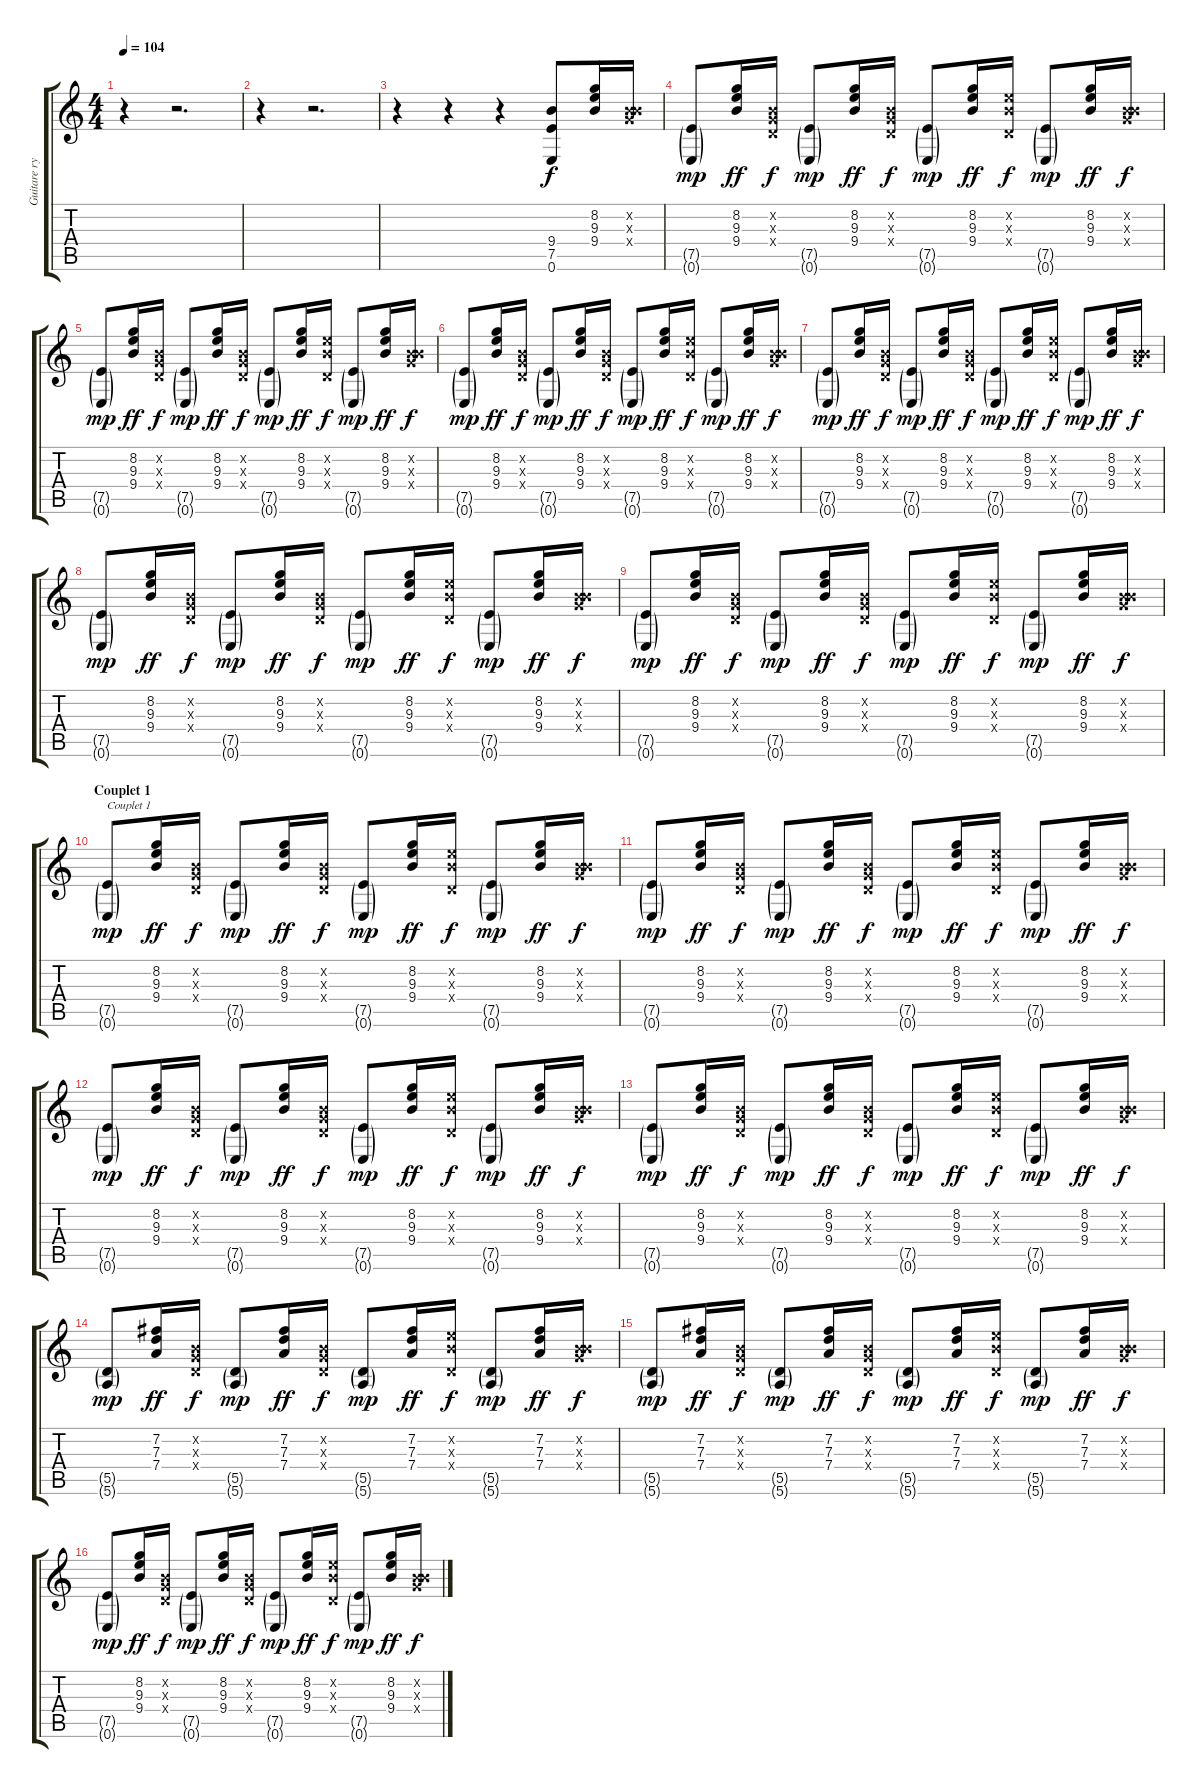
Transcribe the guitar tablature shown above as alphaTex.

\track ("Guitare ryhtmique" "Guitare ry") {instrument acousticguitarnylon}
\staff {score tabs}
\tuning (E4 B3 G3 D3 A2 E2) {hide}
\ts (4 4)
\tempo 104
\clef g2
\ks c
r.4{dy f instrument acousticguitarnylon} r.2{d} |
r.4 r.2{d} |
r.4 r.4 r.4 (9.4 7.5 0.6).8 (8.2 9.3 9.4).16 (0.2{x} 0.3{x} 9.4{x}).16 |
(7.5{g} 0.6{g}).8{dy mp} (8.2 9.3 9.4).16{dy ff} (0.2{x} 0.3{x} 0.4{x}).16{dy f} (7.5{g} 0.6{g}).8{dy mp} (8.2 9.3 9.4).16{dy ff} (0.2{x} 0.3{x} 0.4{x}).16{dy f} (7.5{g} 0.6{g}).8{dy mp} (8.2 9.3 9.4).16{dy ff} (0.2{x} 9.3{x} 0.4{x}).16{dy f} (7.5{g} 0.6{g}).8{dy mp} (8.2 9.3 9.4).16{dy ff} (0.2{x} 0.3{x} 9.4{x}).16{dy f} |
(7.5{g} 0.6{g}).8{dy mp} (8.2 9.3 9.4).16{dy ff} (0.2{x} 0.3{x} 0.4{x}).16{dy f} (7.5{g} 0.6{g}).8{dy mp} (8.2 9.3 9.4).16{dy ff} (0.2{x} 0.3{x} 0.4{x}).16{dy f} (7.5{g} 0.6{g}).8{dy mp} (8.2 9.3 9.4).16{dy ff} (0.2{x} 9.3{x} 0.4{x}).16{dy f} (7.5{g} 0.6{g}).8{dy mp} (8.2 9.3 9.4).16{dy ff} (0.2{x} 0.3{x} 9.4{x}).16{dy f} |
(7.5{g} 0.6{g}).8{dy mp} (8.2 9.3 9.4).16{dy ff} (0.2{x} 0.3{x} 0.4{x}).16{dy f} (7.5{g} 0.6{g}).8{dy mp} (8.2 9.3 9.4).16{dy ff} (0.2{x} 0.3{x} 0.4{x}).16{dy f} (7.5{g} 0.6{g}).8{dy mp} (8.2 9.3 9.4).16{dy ff} (0.2{x} 9.3{x} 0.4{x}).16{dy f} (7.5{g} 0.6{g}).8{dy mp} (8.2 9.3 9.4).16{dy ff} (0.2{x} 0.3{x} 9.4{x}).16{dy f} |
(7.5{g} 0.6{g}).8{dy mp} (8.2 9.3 9.4).16{dy ff} (0.2{x} 0.3{x} 0.4{x}).16{dy f} (7.5{g} 0.6{g}).8{dy mp} (8.2 9.3 9.4).16{dy ff} (0.2{x} 0.3{x} 0.4{x}).16{dy f} (7.5{g} 0.6{g}).8{dy mp} (8.2 9.3 9.4).16{dy ff} (0.2{x} 9.3{x} 0.4{x}).16{dy f} (7.5{g} 0.6{g}).8{dy mp} (8.2 9.3 9.4).16{dy ff} (0.2{x} 0.3{x} 9.4{x}).16{dy f} |
(7.5{g} 0.6{g}).8{dy mp} (8.2 9.3 9.4).16{dy ff} (0.2{x} 0.3{x} 0.4{x}).16{dy f} (7.5{g} 0.6{g}).8{dy mp} (8.2 9.3 9.4).16{dy ff} (0.2{x} 0.3{x} 0.4{x}).16{dy f} (7.5{g} 0.6{g}).8{dy mp} (8.2 9.3 9.4).16{dy ff} (0.2{x} 9.3{x} 0.4{x}).16{dy f} (7.5{g} 0.6{g}).8{dy mp} (8.2 9.3 9.4).16{dy ff} (0.2{x} 0.3{x} 9.4{x}).16{dy f} |
(7.5{g} 0.6{g}).8{dy mp} (8.2 9.3 9.4).16{dy ff} (0.2{x} 0.3{x} 0.4{x}).16{dy f} (7.5{g} 0.6{g}).8{dy mp} (8.2 9.3 9.4).16{dy ff} (0.2{x} 0.3{x} 0.4{x}).16{dy f} (7.5{g} 0.6{g}).8{dy mp} (8.2 9.3 9.4).16{dy ff} (0.2{x} 9.3{x} 0.4{x}).16{dy f} (7.5{g} 0.6{g}).8{dy mp} (8.2 9.3 9.4).16{dy ff} (0.2{x} 0.3{x} 9.4{x}).16{dy f} |
\section ("" "Couplet 1")
(7.5{g} 0.6{g}).8{txt "Couplet 1" dy mp} (8.2 9.3 9.4).16{dy ff} (0.2{x} 0.3{x} 0.4{x}).16{dy f} (7.5{g} 0.6{g}).8{dy mp} (8.2 9.3 9.4).16{dy ff} (0.2{x} 0.3{x} 0.4{x}).16{dy f} (7.5{g} 0.6{g}).8{dy mp} (8.2 9.3 9.4).16{dy ff} (0.2{x} 9.3{x} 0.4{x}).16{dy f} (7.5{g} 0.6{g}).8{dy mp} (8.2 9.3 9.4).16{dy ff} (0.2{x} 0.3{x} 9.4{x}).16{dy f} |
(7.5{g} 0.6{g}).8{dy mp} (8.2 9.3 9.4).16{dy ff} (0.2{x} 0.3{x} 0.4{x}).16{dy f} (7.5{g} 0.6{g}).8{dy mp} (8.2 9.3 9.4).16{dy ff} (0.2{x} 0.3{x} 0.4{x}).16{dy f} (7.5{g} 0.6{g}).8{dy mp} (8.2 9.3 9.4).16{dy ff} (0.2{x} 9.3{x} 0.4{x}).16{dy f} (7.5{g} 0.6{g}).8{dy mp} (8.2 9.3 9.4).16{dy ff} (0.2{x} 0.3{x} 9.4{x}).16{dy f} |
(7.5{g} 0.6{g}).8{dy mp} (8.2 9.3 9.4).16{dy ff} (0.2{x} 0.3{x} 0.4{x}).16{dy f} (7.5{g} 0.6{g}).8{dy mp} (8.2 9.3 9.4).16{dy ff} (0.2{x} 0.3{x} 0.4{x}).16{dy f} (7.5{g} 0.6{g}).8{dy mp} (8.2 9.3 9.4).16{dy ff} (0.2{x} 9.3{x} 0.4{x}).16{dy f} (7.5{g} 0.6{g}).8{dy mp} (8.2 9.3 9.4).16{dy ff} (0.2{x} 0.3{x} 9.4{x}).16{dy f} |
(7.5{g} 0.6{g}).8{dy mp} (8.2 9.3 9.4).16{dy ff} (0.2{x} 0.3{x} 0.4{x}).16{dy f} (7.5{g} 0.6{g}).8{dy mp} (8.2 9.3 9.4).16{dy ff} (0.2{x} 0.3{x} 0.4{x}).16{dy f} (7.5{g} 0.6{g}).8{dy mp} (8.2 9.3 9.4).16{dy ff} (0.2{x} 9.3{x} 0.4{x}).16{dy f} (7.5{g} 0.6{g}).8{dy mp} (8.2 9.3 9.4).16{dy ff} (0.2{x} 0.3{x} 9.4{x}).16{dy f} |
(5.5{g} 5.6{g}).8{dy mp} (7.2 7.3 7.4).16{dy ff} (0.2{x} 0.3{x} 0.4{x}).16{dy f} (5.5{g} 5.6{g}).8{dy mp} (7.2 7.3 7.4).16{dy ff} (0.2{x} 0.3{x} 0.4{x}).16{dy f} (5.5{g} 5.6{g}).8{dy mp} (7.2 7.3 7.4).16{dy ff} (0.2{x} 9.3{x} 0.4{x}).16{dy f} (5.5{g} 5.6{g}).8{dy mp} (7.2 7.3 7.4).16{dy ff} (0.2{x} 0.3{x} 9.4{x}).16{dy f} |
(5.5{g} 5.6{g}).8{dy mp} (7.2 7.3 7.4).16{dy ff} (0.2{x} 0.3{x} 0.4{x}).16{dy f} (5.5{g} 5.6{g}).8{dy mp} (7.2 7.3 7.4).16{dy ff} (0.2{x} 0.3{x} 0.4{x}).16{dy f} (5.5{g} 5.6{g}).8{dy mp} (7.2 7.3 7.4).16{dy ff} (0.2{x} 9.3{x} 0.4{x}).16{dy f} (5.5{g} 5.6{g}).8{dy mp} (7.2 7.3 7.4).16{dy ff} (0.2{x} 0.3{x} 9.4{x}).16{dy f} |
(7.5{g} 0.6{g}).8{dy mp} (8.2 9.3 9.4).16{dy ff} (0.2{x} 0.3{x} 0.4{x}).16{dy f} (7.5{g} 0.6{g}).8{dy mp} (8.2 9.3 9.4).16{dy ff} (0.2{x} 0.3{x} 0.4{x}).16{dy f} (7.5{g} 0.6{g}).8{dy mp} (8.2 9.3 9.4).16{dy ff} (0.2{x} 9.3{x} 0.4{x}).16{dy f} (7.5{g} 0.6{g}).8{dy mp} (8.2 9.3 9.4).16{dy ff} (0.2{x} 0.3{x} 9.4{x}).16{dy f}
